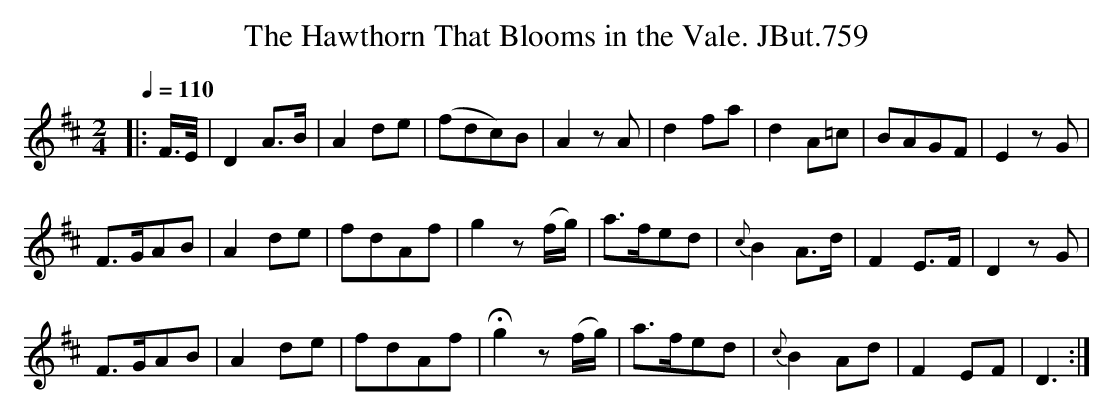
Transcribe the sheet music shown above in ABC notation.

X:1
T:Hawthorn That Blooms in the Vale. JBut.759, The
M:2/4
L:1/8
Q:1/4=110
K:D
|:F/>E/|D2 A>B|A2de|(fdc)B|A2 z A|d2 fa|d2A=c|BAGF |E2 z G|
F>GAB |A2de| fdAf | g2 z(f/g/)|a>fed|{c}B2A>d|F2E>F|D2 z G|
F>GAB |A2de| fdAf |Hg2 z(f/g/)|a>fed|{c}B2Ad |F2EF |D3:|
